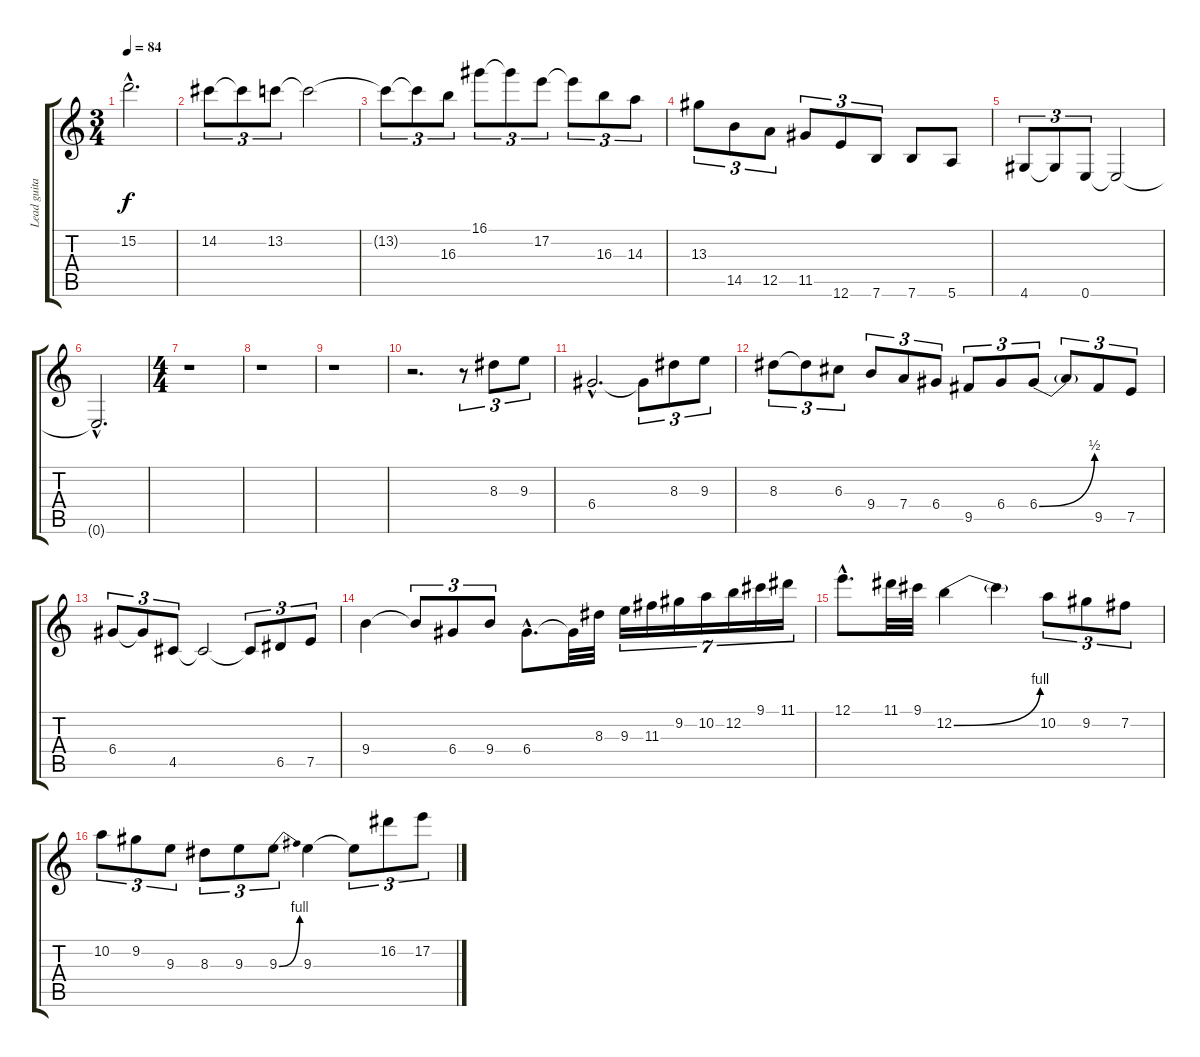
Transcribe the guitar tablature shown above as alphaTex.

\track ("Lead guitar (P.Rondat)" "Lead guita") {instrument overdrivenguitar}
\staff {score tabs}
\tuning (E4 B3 G3 D3 A2 E2) {hide}
\ts (3 4)
\tempo 84
\clef g2
\ks c
15.2{hac}.2{d dy f} |
14.2.8{tu (3 2)} 14.2{t}.8{tu (3 2)} 13.2.8{tu (3 2)} 13.2{t}.2 |
13.2{t}.8{tu (3 2)} 13.2{t}.8{tu (3 2)} 16.3.8{tu (3 2)} 16.1.8{tu (3 2)} 16.1{t}.8{tu (3 2)} 17.2.8{tu (3 2)} 17.2{t}.8{tu (3 2)} 16.3.8{tu (3 2)} 14.3.8{tu (3 2)} |
13.3.8{tu (3 2)} 14.5.8{tu (3 2)} 12.5.8{tu (3 2)} 11.5.8{tu (3 2)} 12.6.8{tu (3 2)} 7.6.8{tu (3 2)} 7.6.8 5.6.8 |
4.6.8{tu (3 2)} 4.6{t}.8{tu (3 2)} 0.6.8{tu (3 2)} 0.6{t}.2 |
0.6{hac t}.2{d} |
\ts (4 4)
r.1 |
r.1 |
r.1 |
r.2{d} r.8{tu (3 2)} 8.3.8{tu (3 2)} 9.3.8{tu (3 2)} |
6.4{hac}.2{d} 6.4{t}.8{tu (3 2)} 8.3.8{tu (3 2)} 9.3.8{tu (3 2)} |
8.3.8{tu (3 2)} 8.3{t}.8{tu (3 2)} 6.3.8{tu (3 2)} 9.4.8{tu (3 2)} 7.4.8{tu (3 2)} 6.4.8{tu (3 2)} 9.5.8{tu (3 2)} 6.4.8{tu (3 2)} 6.4{be (bend 0 0 60 2)}.8{tu (3 2)} 6.4{t}.8{tu (3 2)} 9.5.8{tu (3 2)} 7.5.8{tu (3 2)} |
6.4.8{tu (3 2)} 6.4{t}.8{tu (3 2)} 4.5.8{tu (3 2)} 4.5{t}.2 4.5{t}.8{tu (3 2)} 6.5.8{tu (3 2)} 7.5.8{tu (3 2)} |
9.4.4 9.4{t}.8{tu (3 2)} 6.4.8{tu (3 2)} 9.4.8{tu (3 2)} 6.4{hac}.8{d} 6.4{t}.32 8.3.32 9.3.16{tu (7 4)} 11.3.16{tu (7 4)} 9.2.16{tu (7 4)} 10.2.16{tu (7 4)} 12.2.16{tu (7 4)} 9.1.16{tu (7 4)} 11.1.16{tu (7 4)} |
12.1{hac}.8{d} 11.1.32 9.1.32 12.2{be (bend 0 0 60 4)}.4 12.2{t}.4 10.2.8{tu (3 2)} 9.2.8{tu (3 2)} 7.2.8{tu (3 2)} |
10.2.8{tu (3 2)} 9.2.8{tu (3 2)} 9.3.8{tu (3 2)} 8.3.8{tu (3 2)} 9.3.8{tu (3 2)} 9.3{be (bend 0 0 60 4)}.8{tu (3 2)} 9.3.4 9.3{t}.8{tu (3 2)} 16.2.8{tu (3 2)} 17.2.8{tu (3 2)}
